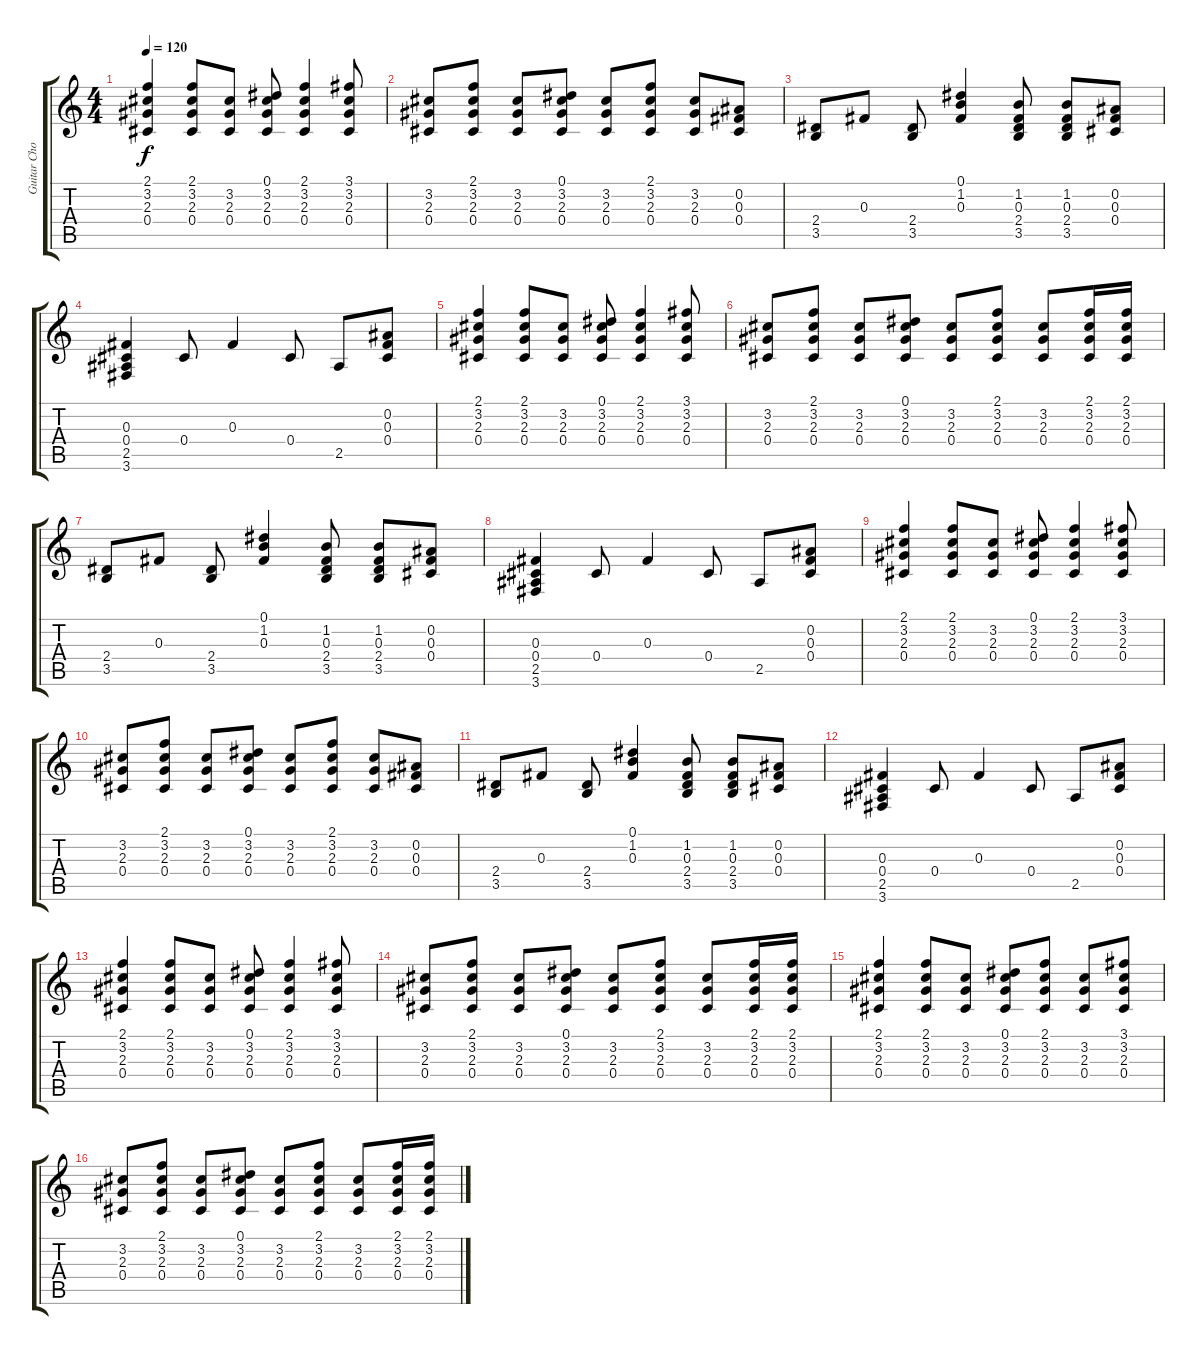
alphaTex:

\track ("Guitar Chorus (Duff)" "Guitar Cho") {instrument acousticguitarnylon}
\staff {score tabs}
\tuning (Eb4 Bb3 Gb3 Db3 Ab2 Eb2) {hide}
\ts (4 4)
\tempo 120
\clef g2
\ks c
(2.1 3.2 2.3 0.4).4{dy f} (2.1 3.2 2.3 0.4).8 (3.2 2.3 0.4).8 (0.1 3.2 2.3 0.4).8 (2.1 3.2 2.3 0.4).4 (3.1 3.2 2.3 0.4).8 |
(3.2 2.3 0.4).8 (2.1 3.2 2.3 0.4).8 (3.2 2.3 0.4).8 (0.1 3.2 2.3 0.4).8 (3.2 2.3 0.4).8 (2.1 3.2 2.3 0.4).8 (3.2 2.3 0.4).8 (0.2 0.3 0.4).8 |
(2.4 3.5).8 0.3.8 (2.4 3.5).8 (0.1 1.2 0.3).4 (1.2 0.3 2.4 3.5).8 (1.2 0.3 2.4 3.5).8 (0.2 0.3 0.4).8 |
(0.3 0.4 2.5 3.6).4 0.4.8 0.3.4 0.4.8 2.5.8 (0.2 0.3 0.4).8 |
(2.1 3.2 2.3 0.4).4 (2.1 3.2 2.3 0.4).8 (3.2 2.3 0.4).8 (0.1 3.2 2.3 0.4).8 (2.1 3.2 2.3 0.4).4 (3.1 3.2 2.3 0.4).8 |
(3.2 2.3 0.4).8 (2.1 3.2 2.3 0.4).8 (3.2 2.3 0.4).8 (0.1 3.2 2.3 0.4).8 (3.2 2.3 0.4).8 (2.1 3.2 2.3 0.4).8 (3.2 2.3 0.4).8 (2.1 3.2 2.3 0.4).16 (2.1 3.2 2.3 0.4).16 |
(2.4 3.5).8 0.3.8 (2.4 3.5).8 (0.1 1.2 0.3).4 (1.2 0.3 2.4 3.5).8 (1.2 0.3 2.4 3.5).8 (0.2 0.3 0.4).8 |
(0.3 0.4 2.5 3.6).4 0.4.8 0.3.4 0.4.8 2.5.8 (0.2 0.3 0.4).8 |
(2.1 3.2 2.3 0.4).4 (2.1 3.2 2.3 0.4).8 (3.2 2.3 0.4).8 (0.1 3.2 2.3 0.4).8 (2.1 3.2 2.3 0.4).4 (3.1 3.2 2.3 0.4).8 |
(3.2 2.3 0.4).8 (2.1 3.2 2.3 0.4).8 (3.2 2.3 0.4).8 (0.1 3.2 2.3 0.4).8 (3.2 2.3 0.4).8 (2.1 3.2 2.3 0.4).8 (3.2 2.3 0.4).8 (0.2 0.3 0.4).8 |
(2.4 3.5).8 0.3.8 (2.4 3.5).8 (0.1 1.2 0.3).4 (1.2 0.3 2.4 3.5).8 (1.2 0.3 2.4 3.5).8 (0.2 0.3 0.4).8 |
(0.3 0.4 2.5 3.6).4 0.4.8 0.3.4 0.4.8 2.5.8 (0.2 0.3 0.4).8 |
(2.1 3.2 2.3 0.4).4 (2.1 3.2 2.3 0.4).8 (3.2 2.3 0.4).8 (0.1 3.2 2.3 0.4).8 (2.1 3.2 2.3 0.4).4 (3.1 3.2 2.3 0.4).8 |
(3.2 2.3 0.4).8 (2.1 3.2 2.3 0.4).8 (3.2 2.3 0.4).8 (0.1 3.2 2.3 0.4).8 (3.2 2.3 0.4).8 (2.1 3.2 2.3 0.4).8 (3.2 2.3 0.4).8 (2.1 3.2 2.3 0.4).16 (2.1 3.2 2.3 0.4).16 |
(2.1 3.2 2.3 0.4).4 (2.1 3.2 2.3 0.4).8 (3.2 2.3 0.4).8 (0.1 3.2 2.3 0.4).8 (2.1 3.2 2.3 0.4).8 (3.2 2.3 0.4).8 (3.1 3.2 2.3 0.4).8 |
(3.2 2.3 0.4).8 (2.1 3.2 2.3 0.4).8 (3.2 2.3 0.4).8 (0.1 3.2 2.3 0.4).8 (3.2 2.3 0.4).8 (2.1 3.2 2.3 0.4).8 (3.2 2.3 0.4).8 (2.1 3.2 2.3 0.4).16 (2.1 3.2 2.3 0.4).16
